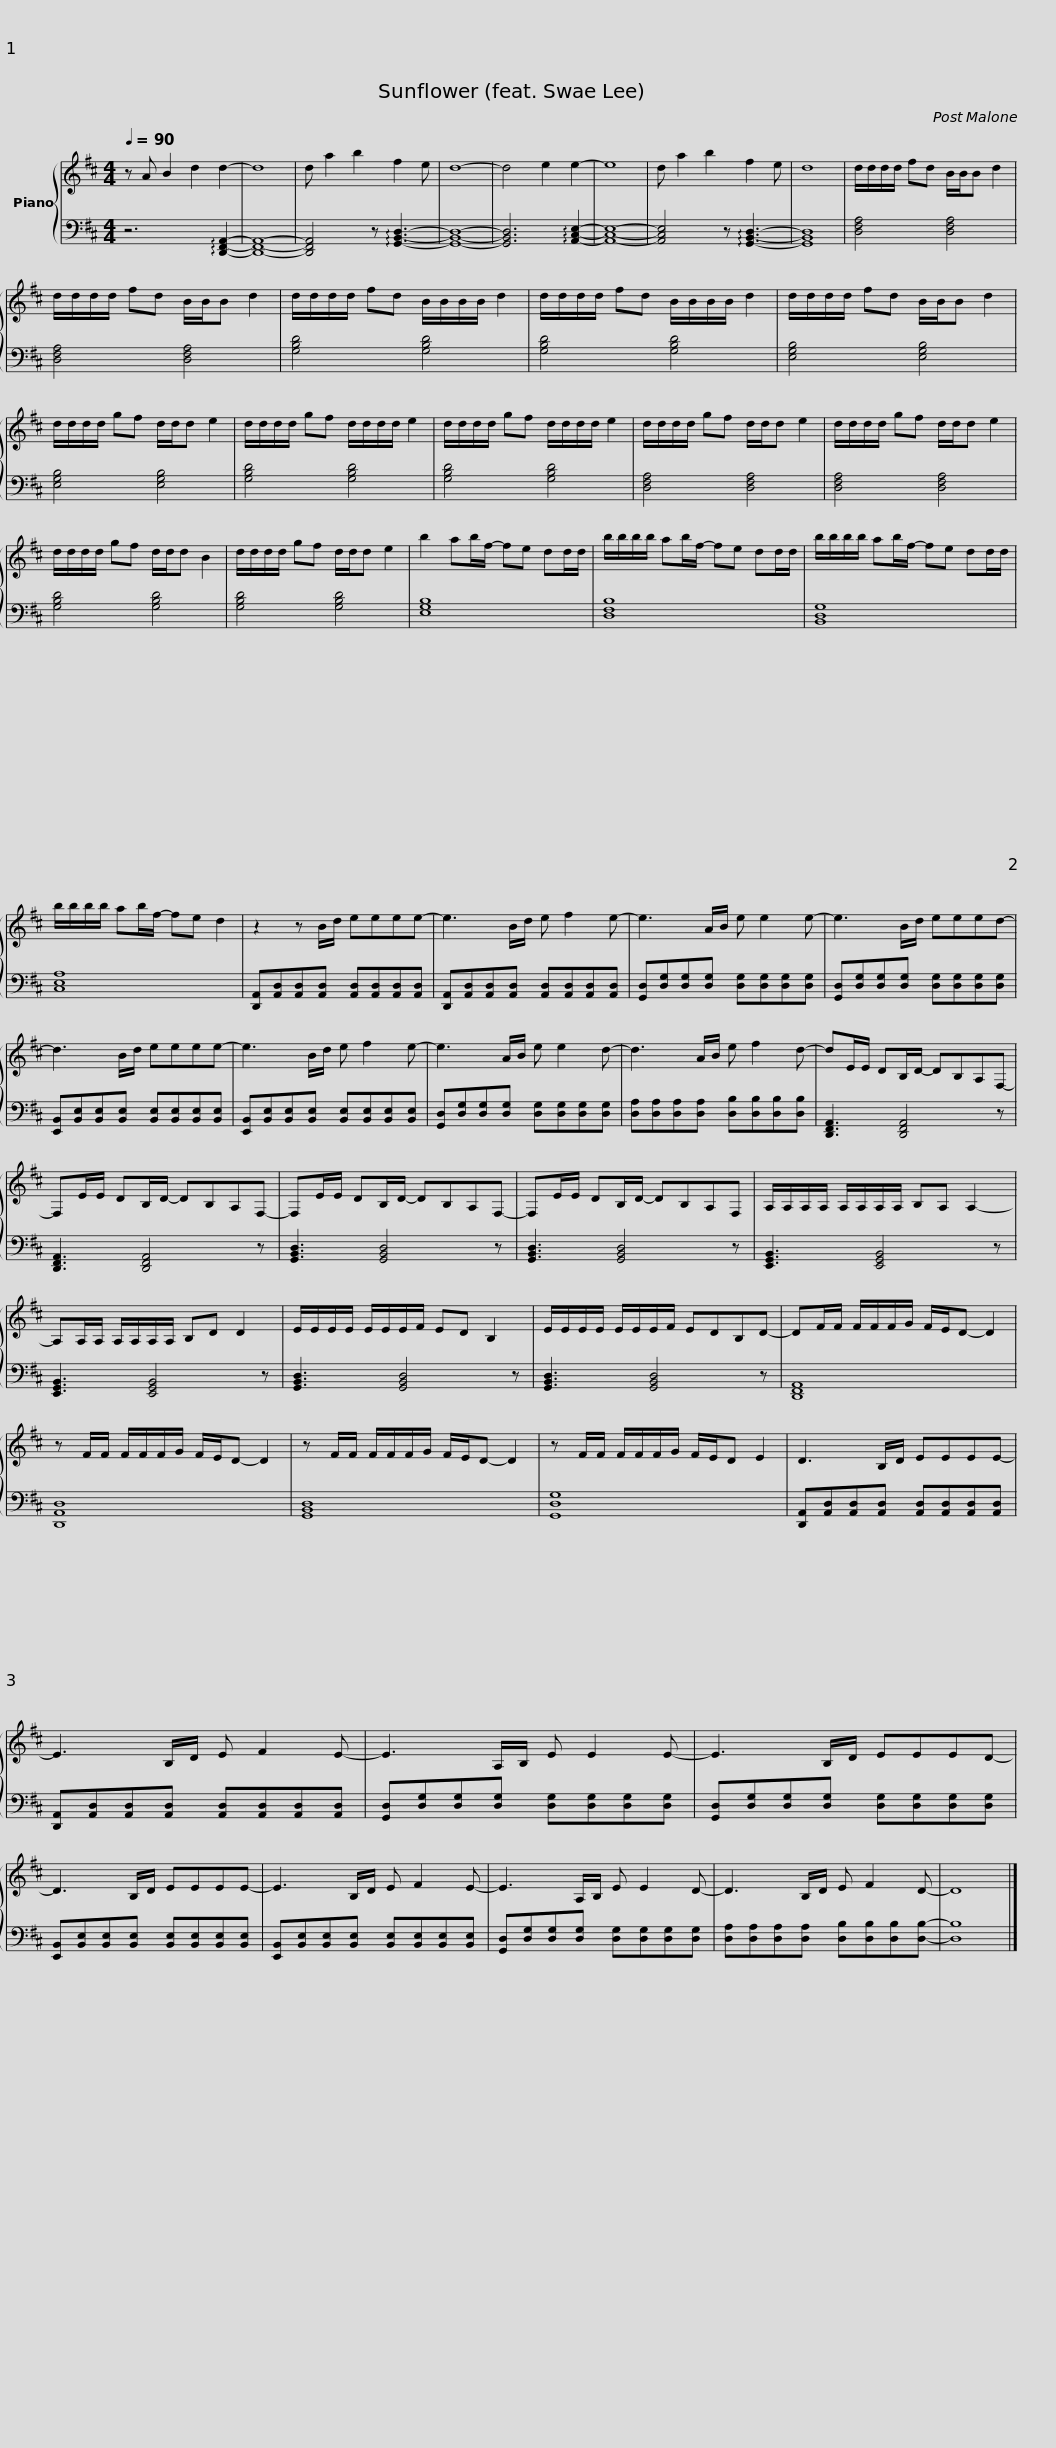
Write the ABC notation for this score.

X:1
%%score { 1 | 2 }
L:1/8
Q:1/4=90
M:4/4
I:linebreak $
K:D
V:1 treble
V:2 bass
V:1
 z A B2 d2 d2- | d8 | d a2 b2 f2 e | d8- | d4 e2 e2- | %5
 e8 | d a2 b2 f2 e | d8 |$ d/d/d/d/ fd B/B/B d2 | d/d/d/d/ fd B/B/B d2 |$ %10
 d/d/d/d/ fd B/B/B/B/ d2 | d/d/d/d/ fd B/B/B/B/ d2 |$ d/d/d/d/ fd B/B/B d2 | d/d/d/d/ gf d/d/d e2 |$ d/d/d/d/ gf d/d/d/d/ e2 | %15
 d/d/d/d/ gf d/d/d/d/ e2 |$ d/d/d/d/ gf d/d/d e2 | d/d/d/d/ gf d/d/d e2 | d/d/d/d/ gf d/d/d B2 |$ d/d/d/d/ gf d/d/d e2 | %20
 b2 ab/f/- fe dd/d/ |$ b/b/b/b/ ab/f/- fe dd/d/ | b/b/b/b/ ab/f/- fe dd/d/ |$ b/b/b/b/ ab/f/- fe d2 | z2 z B/d/ eeee- |$ %25
 e3 B/d/ e f2 e- | e3 A/B/ e e2 e- |$ e3 B/d/ eeed- | d3 B/d/ eeee- |$ e3 B/d/ e f2 e- | %30
 e3 A/B/ e e2 d- |$ d3 A/B/ e f2 d- | dE/E/ DB,/D/- DB,A,F,- |$ F,E/E/ DB,/D/- DB,A,F,- | F,E/E/ DB,/D/- DB,A,F,- |$ %35
 F,E/E/ DB,/D/- DB,A,F, | A,/A,/A,/A,/ A,/A,/A,/A,/ B,A, A,2- |$ A,A,/A,/ A,/A,/A,/A,/ B,D D2 | E/E/E/E/ E/E/E/F/ ED B,2 |$ E/E/E/E/ E/E/E/F/ EDB,D- | %40
 DF/F/ F/F/F/G/ F/E/D- D2 |$ z F/F/ F/F/F/G/ F/E/D- D2 | z F/F/ F/F/F/G/ F/E/D- D2 |$ z F/F/ F/F/F/G/ F/E/D E2 | D3 B,/D/ EEEE- |$ %45
 E3 B,/D/ E F2 E- | E3 A,/B,/ E E2 E- |$ E3 B,/D/ EEED- | D3 B,/D/ EEEE- |$ E3 B,/D/ E F2 E- | %50
 E3 A,/B,/ E E2 D- | D3 B,/D/ E F2 D- | D8 |] %53
V:2
 z6 !arpeggio![D,,F,,A,,]2- | [D,,F,,A,,]8- | [D,,F,,A,,]4 z !arpeggio![G,,B,,D,]3- | [G,,B,,D,]8- | [G,,B,,D,]6 !arpeggio![A,,C,E,]2- | %5
 [A,,C,E,]8- | [A,,C,E,]4 z !arpeggio![G,,B,,D,]3- | [G,,B,,D,]8 |$ [D,F,A,]4 [D,F,A,]4 | [D,F,A,]4 [D,F,A,]4 |$ %10
 [G,B,D]4 [G,B,D]4 | [G,B,D]4 [G,B,D]4 |$ [E,G,B,]4 [E,G,B,]4 | [E,G,B,]4 [E,G,B,]4 |$ [G,B,D]4 [G,B,D]4 | %15
 [G,B,D]4 [G,B,D]4 |$ [D,F,A,]4 [D,F,A,]4 | [D,F,A,]4 [D,F,A,]4 | [G,B,D]4 [G,B,D]4 |$ [G,B,D]4 [G,B,D]4 | %20
 [E,G,B,]8 |$ [D,F,B,]8 | [B,,D,G,]8 |$ [C,E,A,]8 | [D,,A,,][A,,D,][A,,D,][A,,D,] [A,,D,][A,,D,][A,,D,][A,,D,] |$ %25
 [D,,A,,][A,,D,][A,,D,][A,,D,] [A,,D,][A,,D,][A,,D,][A,,D,] | [G,,D,][D,G,][D,G,][D,G,] [D,G,][D,G,][D,G,][D,G,] |$ [G,,D,][D,G,][D,G,][D,G,] [D,G,][D,G,][D,G,][D,G,] | [E,,B,,][B,,E,][B,,E,][B,,E,] [B,,E,][B,,E,][B,,E,][B,,E,] |$ [E,,B,,][B,,E,][B,,E,][B,,E,] [B,,E,][B,,E,][B,,E,][B,,E,] | %30
 [G,,D,][D,G,][D,G,][D,G,] [D,G,][D,G,][D,G,][D,G,] |$ [D,A,][D,A,][D,A,][D,A,] [D,B,][D,B,][D,B,][D,B,] | [D,,F,,A,,]3 [D,,F,,A,,]4 z |$ [D,,F,,A,,]3 [D,,F,,A,,]4 z | [G,,B,,D,]3 [G,,B,,D,]4 z |$ %35
 [G,,B,,D,]3 [G,,B,,D,]4 z | [E,,G,,B,,]3 [E,,G,,B,,]4 z |$ [E,,G,,B,,]3 [E,,G,,B,,]4 z | [G,,B,,D,]3 [G,,B,,D,]4 z |$ [G,,B,,D,]3 [G,,B,,D,]4 z | %40
 [D,,F,,A,,]8 |$ [D,,A,,D,]8 | [G,,B,,D,]8 |$ [G,,D,G,]8 | [D,,A,,][A,,D,][A,,D,][A,,D,] [A,,D,][A,,D,][A,,D,][A,,D,] |$ %45
 [D,,A,,][A,,D,][A,,D,][A,,D,] [A,,D,][A,,D,][A,,D,][A,,D,] | [G,,D,][D,G,][D,G,][D,G,] [D,G,][D,G,][D,G,][D,G,] |$ [G,,D,][D,G,][D,G,][D,G,] [D,G,][D,G,][D,G,][D,G,] | [E,,B,,][B,,E,][B,,E,][B,,E,] [B,,E,][B,,E,][B,,E,][B,,E,] |$ [E,,B,,][B,,E,][B,,E,][B,,E,] [B,,E,][B,,E,][B,,E,][B,,E,] | %50
 [G,,D,][D,G,][D,G,][D,G,] [D,G,][D,G,][D,G,][D,G,] | [D,A,][D,A,][D,A,][D,A,] [D,B,][D,B,][D,B,][D,B,]- | [D,B,]8 |] %53
